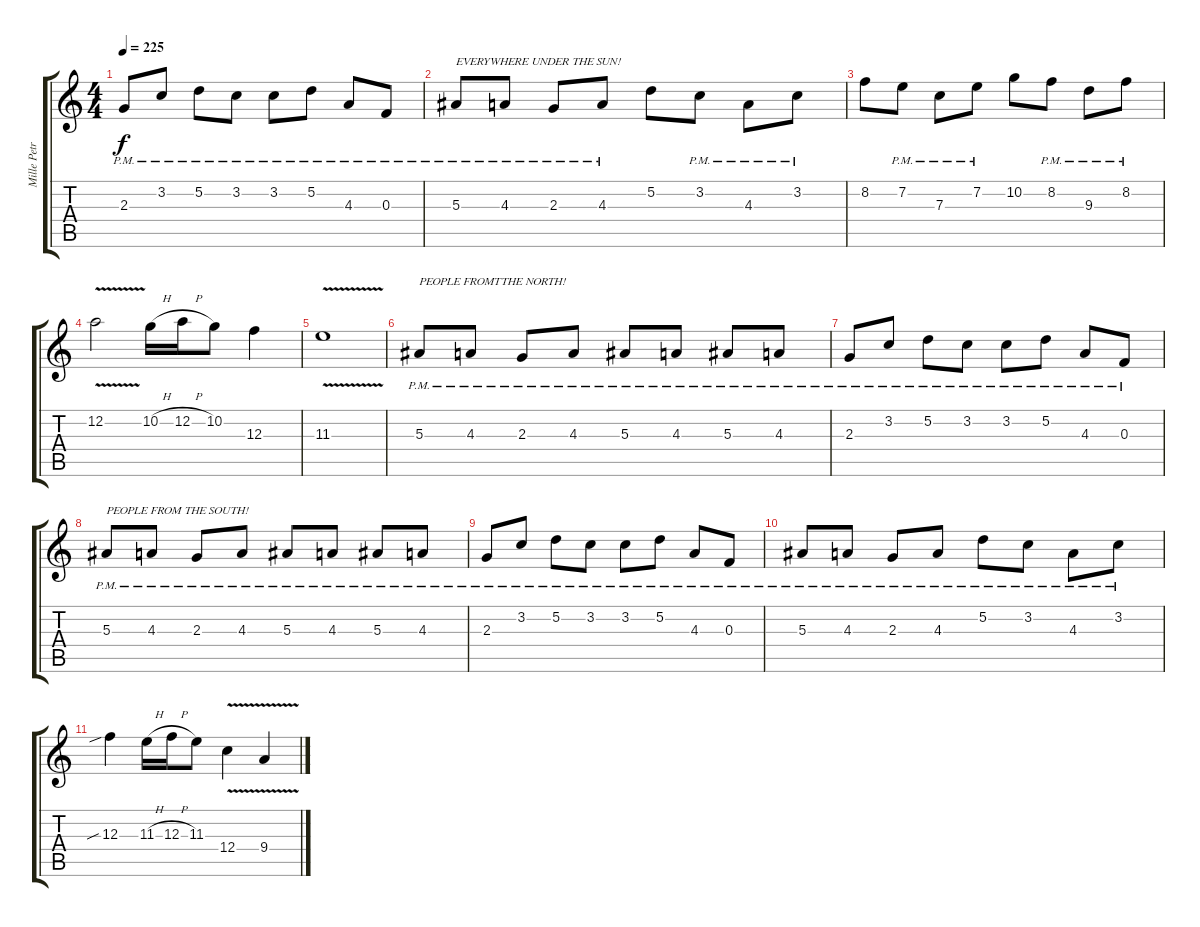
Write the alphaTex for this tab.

\track ("Mille Petrozza" "Mille Petr") {instrument distortionguitar}
\staff {score tabs}
\tuning (D4 A3 F3 C3 G2 D2) {hide}
\ts (4 4)
\tempo 225
\clef g2
\ks c
2.3{pm}.8{dy f} 3.2{pm}.8 5.2{pm}.8 3.2{pm}.8 3.2{pm}.8 5.2{pm}.8 4.3{pm}.8 0.3{pm}.8 |
5.3{pm}.8{txt "EVERYWHERE UNDER THE SUN!"} 4.3{pm}.8 2.3{pm}.8 4.3{pm}.8 5.2.8 3.2{pm}.8 4.3{pm}.8 3.2{pm}.8 |
8.2.8 7.2{pm}.8 7.3{pm}.8 7.2{pm}.8 10.2.8 8.2{pm}.8 9.3{pm}.8 8.2{pm}.8 |
12.2{v}.2 10.2{h}.16 12.2{h}.16 10.2.8 12.3.4 |
11.3{v}.1 |
5.3{pm}.8{txt "PEOPLE FROMTTHE NORTH!"} 4.3{pm}.8 2.3{pm}.8 4.3{pm}.8 5.3{pm}.8 4.3{pm}.8 5.3{pm}.8 4.3{pm}.8 |
2.3{pm}.8 3.2{pm}.8 5.2{pm}.8 3.2{pm}.8 3.2{pm}.8 5.2{pm}.8 4.3{pm}.8 0.3{pm}.8 |
5.3{pm}.8{txt "PEOPLE FROM THE SOUTH!"} 4.3{pm}.8 2.3{pm}.8 4.3{pm}.8 5.3{pm}.8 4.3{pm}.8 5.3{pm}.8 4.3{pm}.8 |
2.3{pm}.8 3.2{pm}.8 5.2{pm}.8 3.2{pm}.8 3.2{pm}.8 5.2{pm}.8 4.3{pm}.8 0.3{pm}.8 |
5.3{pm}.8 4.3{pm}.8 2.3{pm}.8 4.3{pm}.8 5.2{pm}.8 3.2{pm}.8 4.3{pm}.8 3.2{pm}.8 |
12.3{sib}.4 11.3{h}.16 12.3{h}.16 11.3.8 12.4{v}.4 9.4{v}.4
